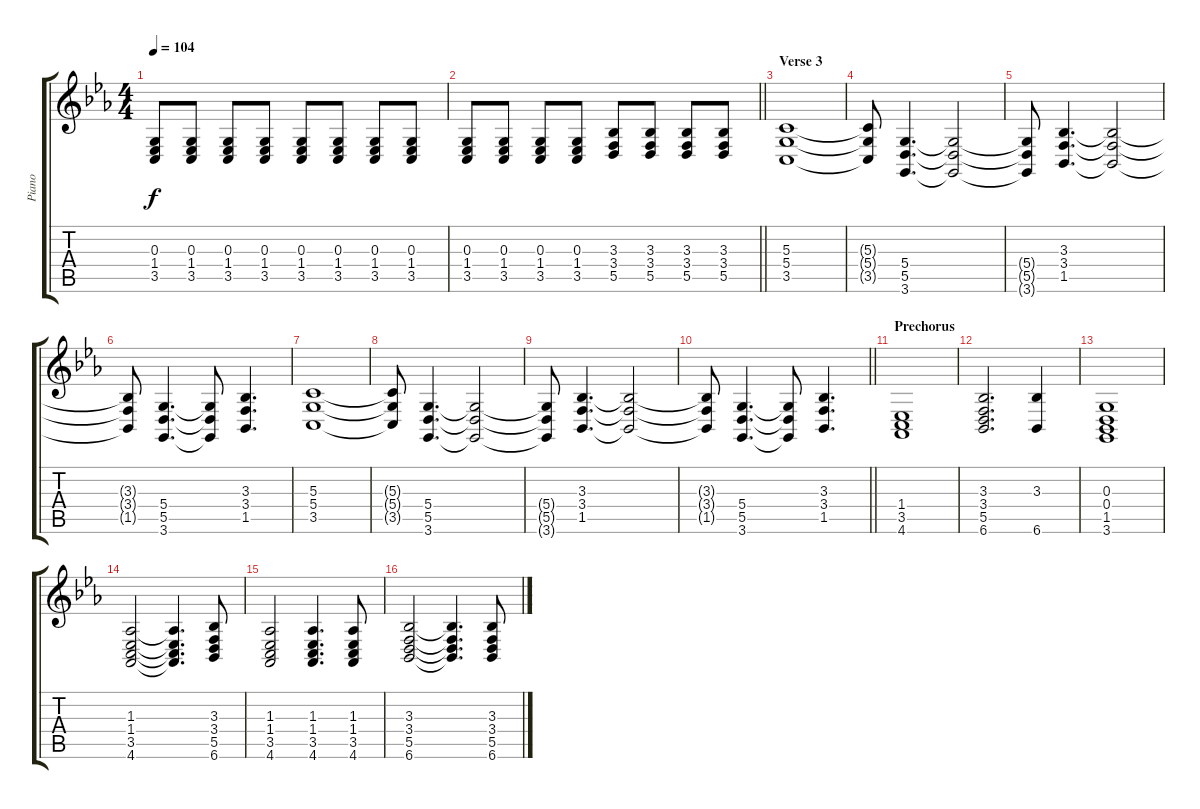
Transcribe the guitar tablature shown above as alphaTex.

\track ("Piano" "Piano") {instrument brightacousticpiano}
\staff {score tabs}
\tuning (E4 B3 G3 D3 A2 E2) {hide}
\ts (4 4)
\tempo 104
\clef g2
\ks eb
(0.3 1.4 3.5).8{dy f} (0.3 1.4 3.5).8 (0.3 1.4 3.5).8 (0.3 1.4 3.5).8 (0.3 1.4 3.5).8 (0.3 1.4 3.5).8 (0.3 1.4 3.5).8 (0.3 1.4 3.5).8 |
\barLineRight lightlight
(0.3 1.4 3.5).8 (0.3 1.4 3.5).8 (0.3 1.4 3.5).8 (0.3 1.4 3.5).8 (3.3 3.4 5.5).8 (3.3 3.4 5.5).8 (3.3 3.4 5.5).8 (3.3 3.4 5.5).8 |
\section ("" "Verse 3")
(5.3 5.4 3.5).1 |
(5.3{t} 5.4{t} 3.5{t}).8 (5.4 5.5 3.6).4{d} (5.4{t} 5.5{t} 3.6{t}).2 |
(5.4{t} 5.5{t} 3.6{t}).8 (3.3 3.4 1.5).4{d} (3.3{t} 3.4{t} 1.5{t}).2 |
(3.3{t} 3.4{t} 1.5{t}).8 (5.4 5.5 3.6).4{d} (5.4{t} 5.5{t} 3.6{t}).8 (3.3 3.4 1.5).4{d} |
(5.3 5.4 3.5).1 |
(5.3{t} 5.4{t} 3.5{t}).8 (5.4 5.5 3.6).4{d} (5.4{t} 5.5{t} 3.6{t}).2 |
(5.4{t} 5.5{t} 3.6{t}).8 (3.3 3.4 1.5).4{d} (3.3{t} 3.4{t} 1.5{t}).2 |
\barLineRight lightlight
(3.3{t} 3.4{t} 1.5{t}).8 (5.4 5.5 3.6).4{d} (5.4{t} 5.5{t} 3.6{t}).8 (3.3 3.4 1.5).4{d} |
\section ("" "Prechorus")
(1.4 3.5 4.6).1 |
(3.3 3.4 5.5 6.6).2{d} (3.3 6.6).4 |
(0.3 0.4 1.5 3.6).1 |
(1.3 1.4 3.5 4.6).2 (1.3{t} 1.4{t} 3.5{t} 4.6{t}).4{d} (3.3 3.4 5.5 6.6).8 |
(1.3 1.4 3.5 4.6).2 (1.3 1.4 3.5 4.6).4{d} (1.3 1.4 3.5 4.6).8 |
(3.3 3.4 5.5 6.6).2 (3.3{t} 3.4{t} 5.5{t} 6.6{t}).4{d} (3.3 3.4 5.5 6.6).8
